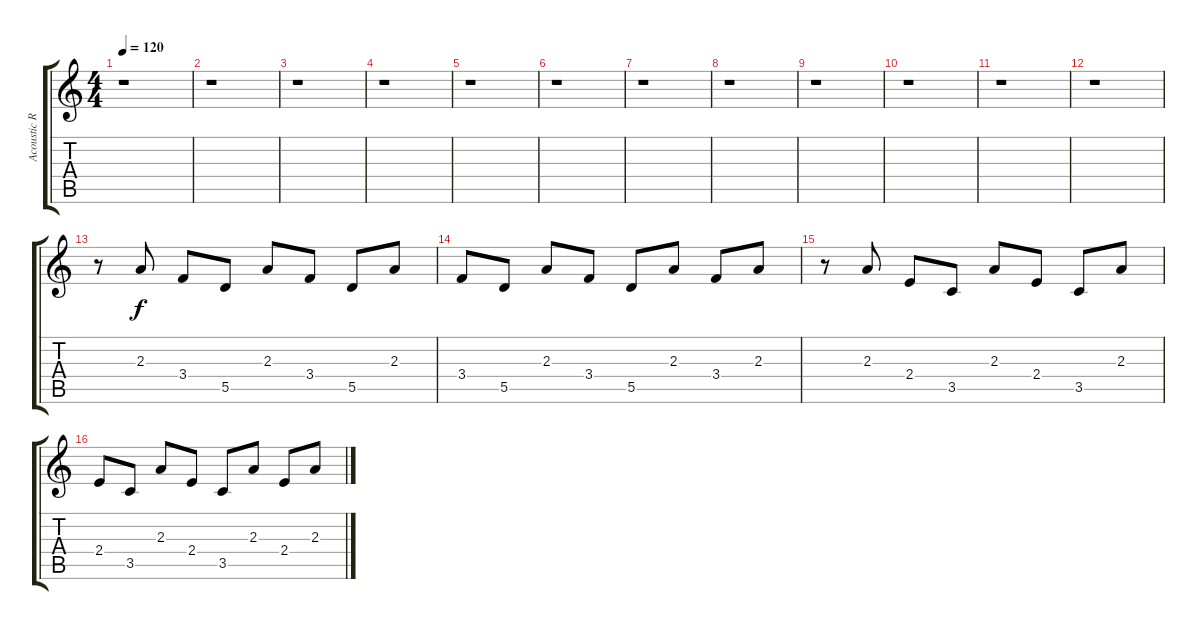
\track ("Acoustic Riff Guitar" "Acoustic R") {instrument electricguitarjazz}
\staff {score tabs}
\tuning (E4 B3 G3 D3 A2 E2) {hide}
\ts (4 4)
\tempo 120
\clef g2
\ks c
r.1{dy f} |
r.1 |
r.1 |
r.1 |
r.1 |
r.1 |
r.1 |
r.1 |
r.1 |
r.1 |
r.1 |
r.1 |
r.8 2.3.8 3.4.8 5.5.8 2.3.8 3.4.8 5.5.8 2.3.8 |
3.4.8 5.5.8 2.3.8 3.4.8 5.5.8 2.3.8 3.4.8 2.3.8 |
r.8 2.3.8 2.4.8 3.5.8 2.3.8 2.4.8 3.5.8 2.3.8 |
2.4.8 3.5.8 2.3.8 2.4.8 3.5.8 2.3.8 2.4.8 2.3.8
